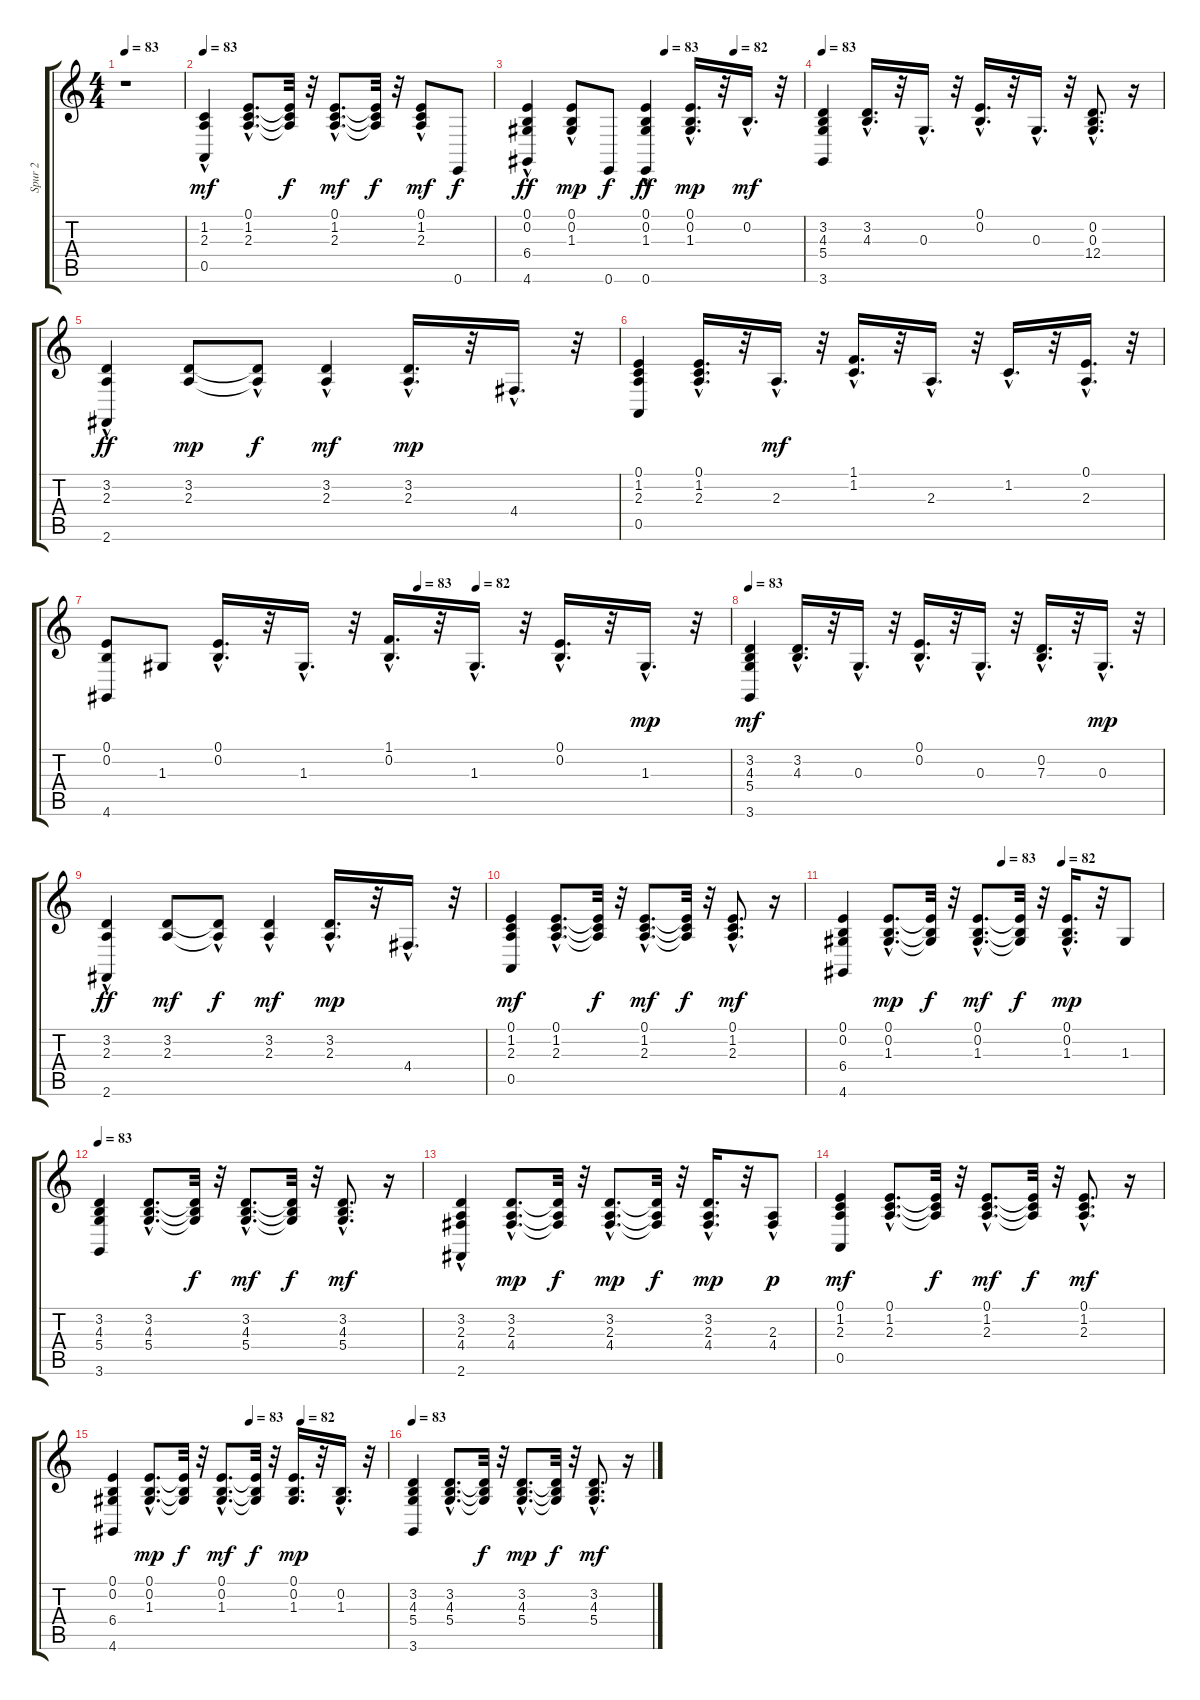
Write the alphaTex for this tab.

\track ("Spur 2" "Spur 2") {instrument acousticgrandpiano}
\staff {score tabs}
\tuning (E4 B3 G3 D3 A2 E2) {hide}
\ts (4 4)
\tempo 83
\clef g2
\ks c
r.1{dy mf instrument acousticgrandpiano} |
\tempo 83
(1.2 2.3 0.5{hac}).4 (0.1{hac} 1.2{hac} 2.3{hac}).8{d} (0.1{t} 1.2{t} 2.3{t}).32{dy f} r.32 (0.1{hac} 1.2{hac} 2.3{hac}).8{d dy mf} (0.1{t} 1.2{t} 2.3{t}).32{dy f} r.32 (0.1{hac} 1.2{hac} 2.3{hac}).8{dy mf} 0.6.8{dy f} |
\tempo (83 0.5)
\tempo (82 0.75)
(0.1 0.2 6.4 4.6{hac}).4{dy ff} (0.1{hac} 0.2{hac} 1.3{hac}).8{dy mp} 0.6.8{dy f} (0.1{hac} 0.2{hac} 1.3{hac} 0.6{hac}).4{dy ff} (0.1{hac} 0.2{hac} 1.3{hac}).16{d dy mp} r.32 0.2{hac}.16{d dy mf} r.32 |
\tempo 83
(3.2 4.3 5.4 3.6).4 (3.2{hac} 4.3{hac}).16{d} r.32 0.3{hac}.16{d} r.32 (0.1{hac} 0.2{hac}).16{d} r.32 0.3{hac}.16{d} r.32 (0.2{hac} 0.3{hac} 12.4{hac}).8{d} r.16 |
(3.2 2.3 2.6{hac}).4{dy ff} (3.2 2.3).8{dy mp} (3.2{hac t} 2.3{hac t}).8{dy f} (3.2{hac} 2.3{hac}).4{dy mf} (3.2{hac} 2.3{hac}).16{d dy mp} r.32 4.4{hac}.16{d} r.32 |
(0.1 1.2 2.3 0.5).4 (0.1{hac} 1.2{hac} 2.3{hac}).16{d} r.32 2.3{hac}.16{d dy mf} r.32 (1.1{hac} 1.2{hac}).16{d} r.32 2.3{hac}.16{d} r.32 1.2{hac}.16{d} r.32 (0.1{hac} 2.3{hac}).16{d} r.32 |
\tempo (83 0.5)
\tempo (82 0.59375)
(0.1 0.2 4.6).8 1.3.8 (0.1{hac} 0.2{hac}).16{d} r.32 1.3{hac}.16{d} r.32 (1.1{hac} 0.2{hac}).16{d} r.32 1.3{hac}.16{d} r.32 (0.1{hac} 0.2{hac}).16{d} r.32 1.3{hac}.16{d dy mp} r.32 |
\tempo 83
(3.2 4.3 5.4 3.6).4{dy mf} (3.2{hac} 4.3{hac}).16{d} r.32 0.3{hac}.16{d} r.32 (0.1{hac} 0.2{hac}).16{d} r.32 0.3{hac}.16{d} r.32 (0.2{hac} 7.3{hac}).16{d} r.32 0.3{hac}.16{d dy mp} r.32 |
(3.2 2.3 2.6{hac}).4{dy ff} (3.2 2.3).8{dy mf} (3.2{hac t} 2.3{hac t}).8{dy f} (3.2{hac} 2.3{hac}).4{dy mf} (3.2{hac} 2.3{hac}).16{d dy mp} r.32 4.4{hac}.16{d} r.32 |
(0.1 1.2 2.3 0.5).4{dy mf} (0.1{hac} 1.2{hac} 2.3{hac}).8{d} (0.1{t} 1.2{t} 2.3{t}).32{dy f} r.32 (0.1{hac} 1.2{hac} 2.3{hac}).8{d dy mf} (0.1{t} 1.2{t} 2.3{t}).32{dy f} r.32 (0.1{hac} 1.2{hac} 2.3{hac}).8{d dy mf} r.16 |
\tempo (83 0.5)
\tempo (82 0.6875)
(0.1 0.2 6.4 4.6).4 (0.1{hac} 0.2{hac} 1.3{hac}).8{d dy mp} (0.1{t} 0.2{t} 1.3{t}).32{dy f} r.32 (0.1{hac} 0.2{hac} 1.3{hac}).8{d dy mf} (0.1{t} 0.2{t} 1.3{t}).32{dy f} r.32 (0.1{hac} 0.2{hac} 1.3{hac}).16{d dy mp} r.32 1.3.8 |
\tempo 83
(3.2 4.3 5.4 3.6).4 (3.2{hac} 4.3{hac} 5.4{hac}).8{d} (3.2{t} 4.3{t} 5.4{t}).32{dy f} r.32 (3.2{hac} 4.3{hac} 5.4{hac}).8{d dy mf} (3.2{t} 4.3{t} 5.4{t}).32{dy f} r.32 (3.2{hac} 4.3{hac} 5.4{hac}).8{d dy mf} r.16 |
(3.2 2.3 4.4 2.6{hac}).4 (3.2{hac} 2.3{hac} 4.4{hac}).8{d dy mp} (3.2{t} 2.3{t} 4.4{t}).32{dy f} r.32 (3.2{hac} 2.3{hac} 4.4{hac}).8{d dy mp} (3.2{t} 2.3{t} 4.4{t}).32{dy f} r.32 (3.2{hac} 2.3{hac} 4.4{hac}).16{d dy mp} r.32 (2.3 4.4{hac}).8{dy p} |
(0.1 1.2 2.3 0.5).4{dy mf} (0.1{hac} 1.2{hac} 2.3{hac}).8{d} (0.1{t} 1.2{t} 2.3{t}).32{dy f} r.32 (0.1{hac} 1.2{hac} 2.3{hac}).8{d dy mf} (0.1{t} 1.2{t} 2.3{t}).32{dy f} r.32 (0.1{hac} 1.2{hac} 2.3{hac}).8{d dy mf} r.16 |
\tempo (83 0.5)
\tempo (82 0.6875)
(0.1 0.2 6.4 4.6).4 (0.1{hac} 0.2{hac} 1.3{hac}).8{d dy mp} (0.1{t} 0.2{t} 1.3{t}).32{dy f} r.32 (0.1{hac} 0.2{hac} 1.3{hac}).8{d dy mf} (0.1{t} 0.2{t} 1.3{t}).32{dy f} r.32 (0.1 0.2 1.3).16{d dy mp} r.32 (0.2 1.3{hac}).16{d} r.32 |
\tempo 83
(3.2 4.3 5.4 3.6).4 (3.2{hac} 4.3{hac} 5.4{hac}).8{d} (3.2{t} 4.3{t} 5.4{t}).32{dy f} r.32 (3.2{hac} 4.3{hac} 5.4{hac}).8{d dy mp} (3.2{t} 4.3{t} 5.4{t}).32{dy f} r.32 (3.2{hac} 4.3{hac} 5.4{hac}).8{d dy mf} r.16
